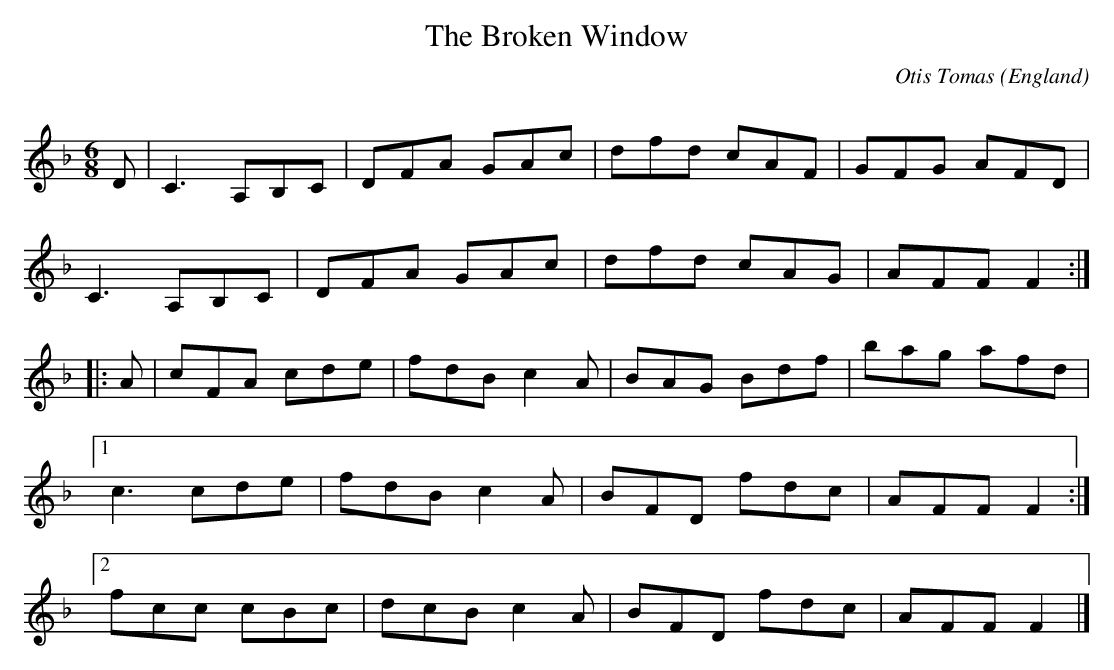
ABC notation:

X:1
T:The Broken Window
C:Otis Tomas
Q:300
O:England
L:1/8
M:6/8
K:F
D|C3 A,B,C|DFA GAc|dfd cAF|GFG AFD|
C3 A,B,C|DFA GAc|dfd cAG|AFF F2:|
|:A|cFA cde|fdB c2 A|BAG Bdf|bag afd|
[1 c3 cde|fdB c2 A|BFD fdc|AFF F2:|
[2 fcc cBc|dcB c2 A|BFD fdc|AFF F2|]
